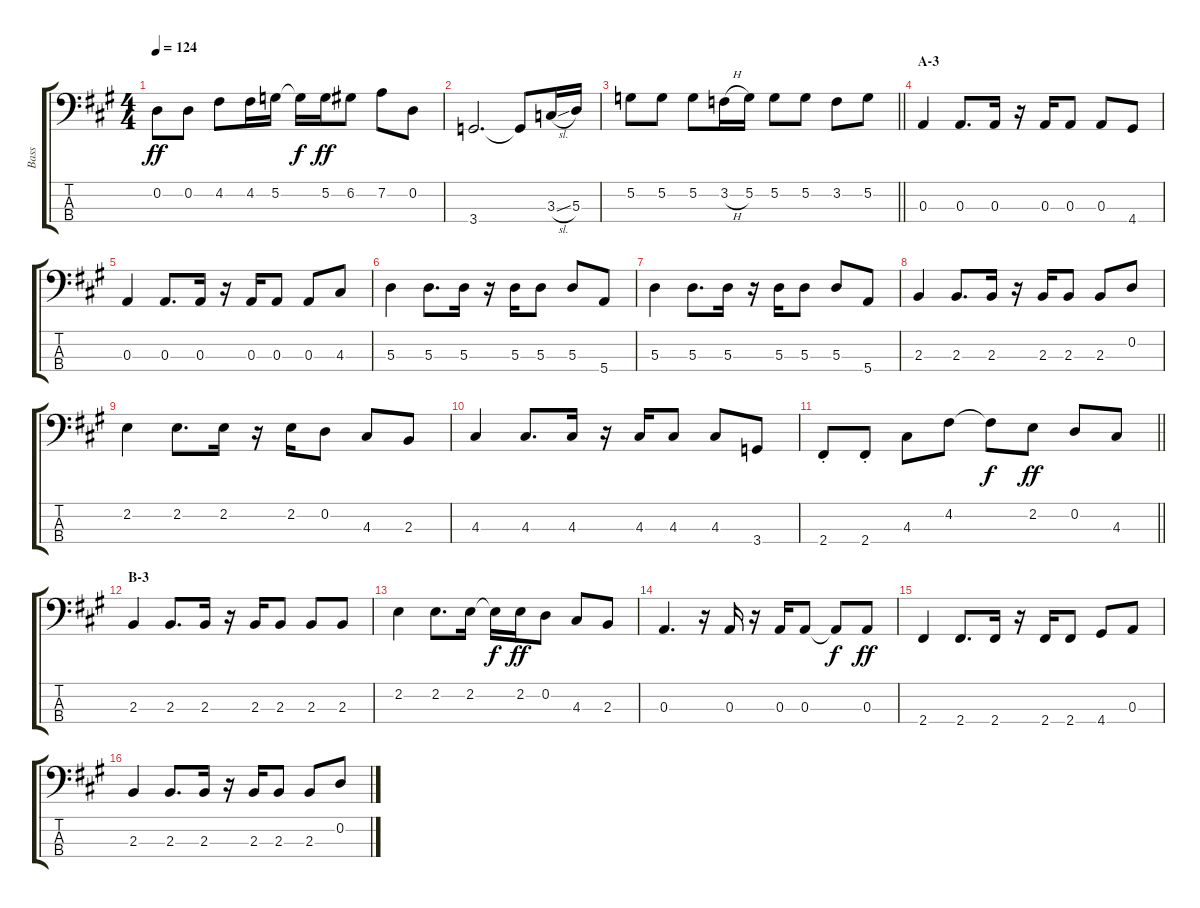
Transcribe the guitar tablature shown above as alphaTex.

\track ("Bass" "Bass") {instrument electricbasspick}
\staff {score tabs}
\tuning (G2 D2 A1 E1) {hide}
\ts (4 4)
\tempo 124
\clef f4
\ks a
0.2.8{dy ff} 0.2.8 4.2.8 4.2.16 5.2.16 5.2{t}.16{dy f} 5.2.16{dy ff} 6.2.8 7.2.8 0.2.8 |
3.4.2{d} 3.4{t}.8 3.3{sl}.16 5.3.16 |
\barLineRight lightlight
5.2.8 5.2.8 5.2.8 3.2{h}.16 5.2.16 5.2.8 5.2.8 3.2.8 5.2.8 |
\section ("" "A-3")
0.3.4 0.3.8{d} 0.3.16 r.16 0.3.16 0.3.8 0.3.8 4.4.8 |
0.3.4 0.3.8{d} 0.3.16 r.16 0.3.16 0.3.8 0.3.8 4.3.8 |
5.3.4 5.3.8{d} 5.3.16 r.16 5.3.16 5.3.8 5.3.8 5.4.8 |
5.3.4 5.3.8{d} 5.3.16 r.16 5.3.16 5.3.8 5.3.8 5.4.8 |
2.3.4 2.3.8{d} 2.3.16 r.16 2.3.16 2.3.8 2.3.8 0.2.8 |
2.2.4 2.2.8{d} 2.2.16 r.16 2.2.16 0.2.8 4.3.8 2.3.8 |
4.3.4 4.3.8{d} 4.3.16 r.16 4.3.16 4.3.8 4.3.8 3.4.8 |
\barLineRight lightlight
2.4{st}.8 2.4{st}.8 4.3.8 4.2.8 4.2{t}.8{dy f} 2.2.8{dy ff} 0.2.8 4.3.8 |
\section ("" "B-3")
2.3.4 2.3.8{d} 2.3.16 r.16 2.3.16 2.3.8 2.3.8 2.3.8 |
2.2.4 2.2.8{d} 2.2.16 2.2{t}.16{dy f} 2.2.16{dy ff} 0.2.8 4.3.8 2.3.8 |
0.3.4{d} r.16 0.3.16 r.16 0.3.16 0.3.8 0.3{t}.8{dy f} 0.3.8{dy ff} |
2.4.4 2.4.8{d} 2.4.16 r.16 2.4.16 2.4.8 4.4.8 0.3.8 |
2.3.4 2.3.8{d} 2.3.16 r.16 2.3.16 2.3.8 2.3.8 0.2.8
